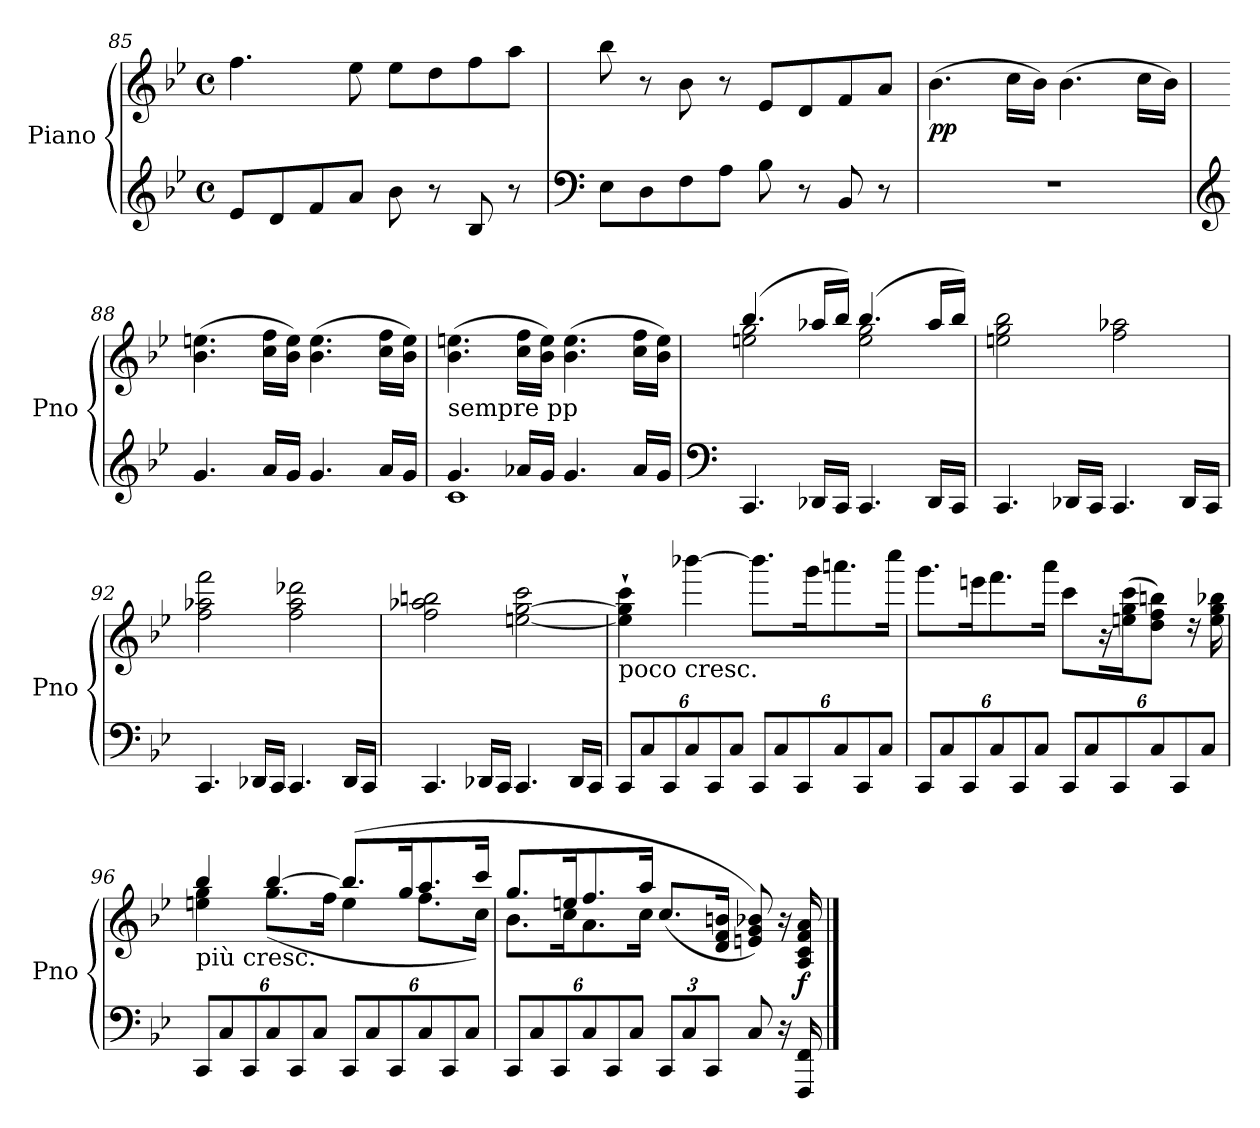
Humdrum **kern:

**kern	**kern	**dynam
*part1	*part1	*part1
*staff2	*staff1	*staff1/2
*I"Piano	*	*
*I'Pno	*	*
*clefG2	*clefG2	*
*k[b-e-]	*k[b-e-]	*
*B-:	*B-:	*
*M4/4	*M4/4	*
*met(c)	*met(c)	*
=85	=85	=85
8e-/L	4.ff\	.
8d/	.	.
8f/	.	.
8a/J	8ee-\	.
8b-\	8ee-\L	.
8r	8dd\	.
8B-/	8ff\	.
8r	8aa\J	.
=86	=86	=86
*clefF4	*	*
8E-\L	8bb-\	.
8D\	8r	.
8F\	8b-\	.
8A\J	8r	.
8B-\	8e-/L	.
8r	8d/	.
8BB-/	8f/	.
8r	8a/J	.
=87	=87	=87
!	!	!LO:DY:b
1r	(>4.b-\	pp
.	16cc\LL	.
.	16b-\JJ)	.
.	(>4.b-\	.
.	16cc\LL	.
.	16b-\JJ)	.
=88	=88	=88
*clefG2	*	*
4.g/	(>4.b-\ 4.een\	.
16a/LL	16cc\ 16ff\LL	.
16g/JJ	16b-\ 16ee\JJ)	.
4.g/	(>4.b-\ 4.ee\	.
16a/LL	16cc\ 16ff\LL	.
16g/JJ	16b-\ 16ee\JJ)	.
!!LO:LB:g=z
=89	=89	=89
*^	*	*
!	!	!LO:TX:b:t=sempre pp	!
4.g/	1c	(>4.b-\ 4.een\	.
16a-X/LL	.	16cc\ 16ff\LL	.
16g/JJ	.	16b-\ 16ee\JJ)	.
4.g/	.	(>4.b-\ 4.ee\	.
16a-/LL	.	16cc\ 16ff\LL	.
16g/JJ	.	16b-\ 16ee\JJ)	.
*v	*v	*	*
=90	=90	=90
*clefF4	*	*
*	*^	*
4.CC/	(>4.bb-/	2een\ 2gg\	.
16DD-X/LL	16aa-X/LL	.	.
16CC/JJ	16bb-/JJ)	.	.
4.CC/	(>4.bb-/	2ee\ 2gg\	.
16DD-/LL	16aa-/LL	.	.
16CC/JJ	16bb-/JJ)	.	.
*	*v	*v	*
=91	=91	=91
4.CC/	2een\ 2gg\ 2bb-\	.
16DD-X/LL	.	.
16CC/JJ	.	.
4.CC/	2ff\ 2aa-X\	.
16DD-/LL	.	.
16CC/JJ	.	.
=92	=92	=92
4.CC/	2ff\ 2aa-X\ 2fff\	.
16DD-X/LL	.	.
16CC/JJ	.	.
4.CC/	2ff\ 2aa-\ 2ddd-X\	.
16DD-/LL	.	.
16CC/JJ	.	.
!!LO:LB:g=z
=93	=93	=93
4.CC/	2ff\ 2aa-X\ 2bbn\	.
16DD-X/LL	.	.
16CC/JJ	.	.
4.CC/	[2een\ [2gg\ 2ccc\	.
16DD-/LL	.	.
16CC/JJ	.	.
=94	=94	=94
*Xbrackettup	*	*
!	!LO:TX:b:t=poco cresc.	!
12CC/L	4ee\]` 4gg\]` 4ccc\`	.
12C/	.	.
12CC/	.	.
12C/	[4bbb-X\	.
12CC/	.	.
12C/J	.	.
12CC/L	8.bbb-\L]	.
12C/	.	.
12CC/	.	.
.	16ggg\K	.
12C/	8.aaan\	.
12CC/	.	.
12C/J	.	.
.	16cccc\Jk	.
=95	=95	=95
*	*^	*
12CC/L	8.ggg\L	2ryy	.
12C/	.	.	.
12CC/	.	.	.
.	16eeen\K	.	.
12C/	8.fff\	.	.
12CC/	.	.	.
12C/J	.	.	.
.	16aaa\Jk	.	.
12CC/L	8ryy	8ccc\L	.
12C/	.	.	.
.	16r	16ryy	.
12CC/	.	.	.
.	16ryy	(<16een\ 16gg\ 16ccc\K	.
12C/	8ryy	8dd\ 8ff\ 8bbn\J)	.
12CC/	.	.	.
.	16rdd	16ryy	.
12C/J	.	.	.
.	16ryy	16ee\ 16gg\ 16bb-X\	.
!!LO:LB:g=z	!!
=96	=96	=96	=96
!	!LO:TX:b:t=più cresc.	!	!
12CC/L	4bb-/	4een\ 4gg\	.
12C/	.	.	.
12CC/	.	.	.
12C/	[4bb-/	(<8.gg\L	.
12CC/	.	.	.
12C/J	.	.	.
.	.	16ff\Jk	.
12CC/L	(>8.bb-/L]	4ee\	.
12C/	.	.	.
12CC/	.	.	.
.	16gg/K	.	.
12C/	8.aa/	8.ff\L	.
12CC/	.	.	.
12C/J	.	.	.
.	16ccc/Jk	16cc\Jk)	.
=97	=97	=97	=97
12CC/L	8.gg/L	8.b-\L	.
12C/	.	.	.
12CC/	.	.	.
.	16een/K	16cc\K	.
12C/	8.ff/	8.a\	.
12CC/	.	.	.
12C/J	.	.	.
.	16aa/Jk	16cc\Jk	.
12CC/L	(>8.cc/L	2ryy	.
12C/	.	.	.
12CC/J	.	.	.
.	16d/ 16f/ 16bn/Jk	.	.
8C/	8en/ 8g/ 8b-X/))	.	.
16r	16r	.	.
!	!	!	!LO:DY:b
16FFF/ 16FF/	16A/ 16c/ 16f/ 16a/	.	f
*	*v	*v	*
==	==	==
*-	*-	*-
